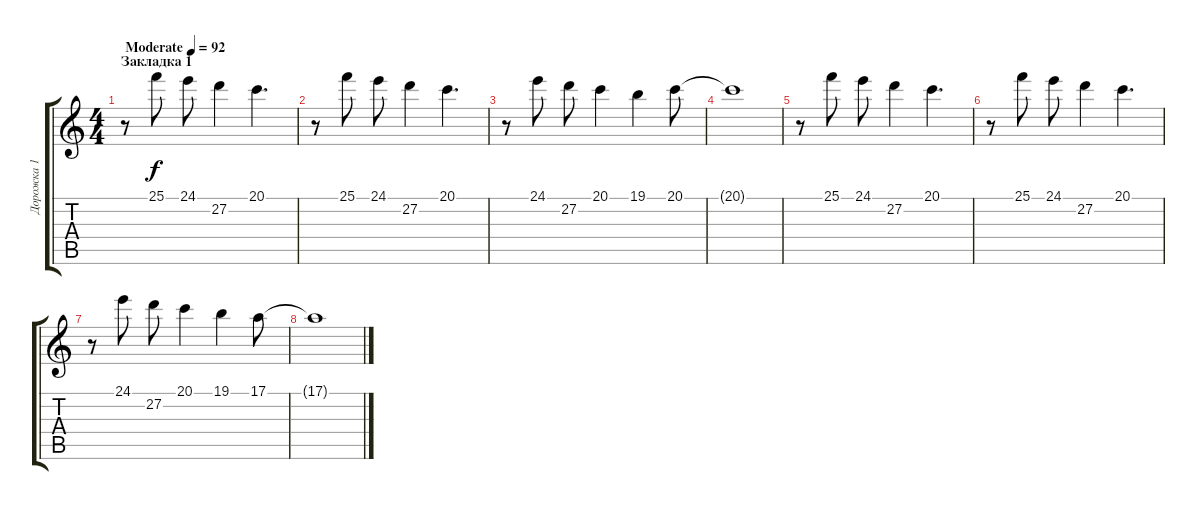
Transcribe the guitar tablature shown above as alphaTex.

\track ("Дорожка 1" "Дорожка 1") {instrument acousticgrandpiano}
\staff {score tabs}
\tuning (E4 B3 G3 D3 A2 E2) {hide}
\ts (4 4)
\section ("" "Закладка 1")
\tempo (92 "Moderate")
\clef g2
\ks c
r.8{dy f instrument acousticgrandpiano} 25.1.8 24.1.8 27.2.4 20.1.4{d} |
r.8 25.1.8 24.1.8 27.2.4 20.1.4{d} |
r.8 24.1.8 27.2.8 20.1.4 19.1.4 20.1.8 |
20.1{t}.1 |
r.8 25.1.8 24.1.8 27.2.4 20.1.4{d} |
r.8 25.1.8 24.1.8 27.2.4 20.1.4{d} |
r.8 24.1.8 27.2.8 20.1.4 19.1.4 17.1.8 |
17.1{t}.1
